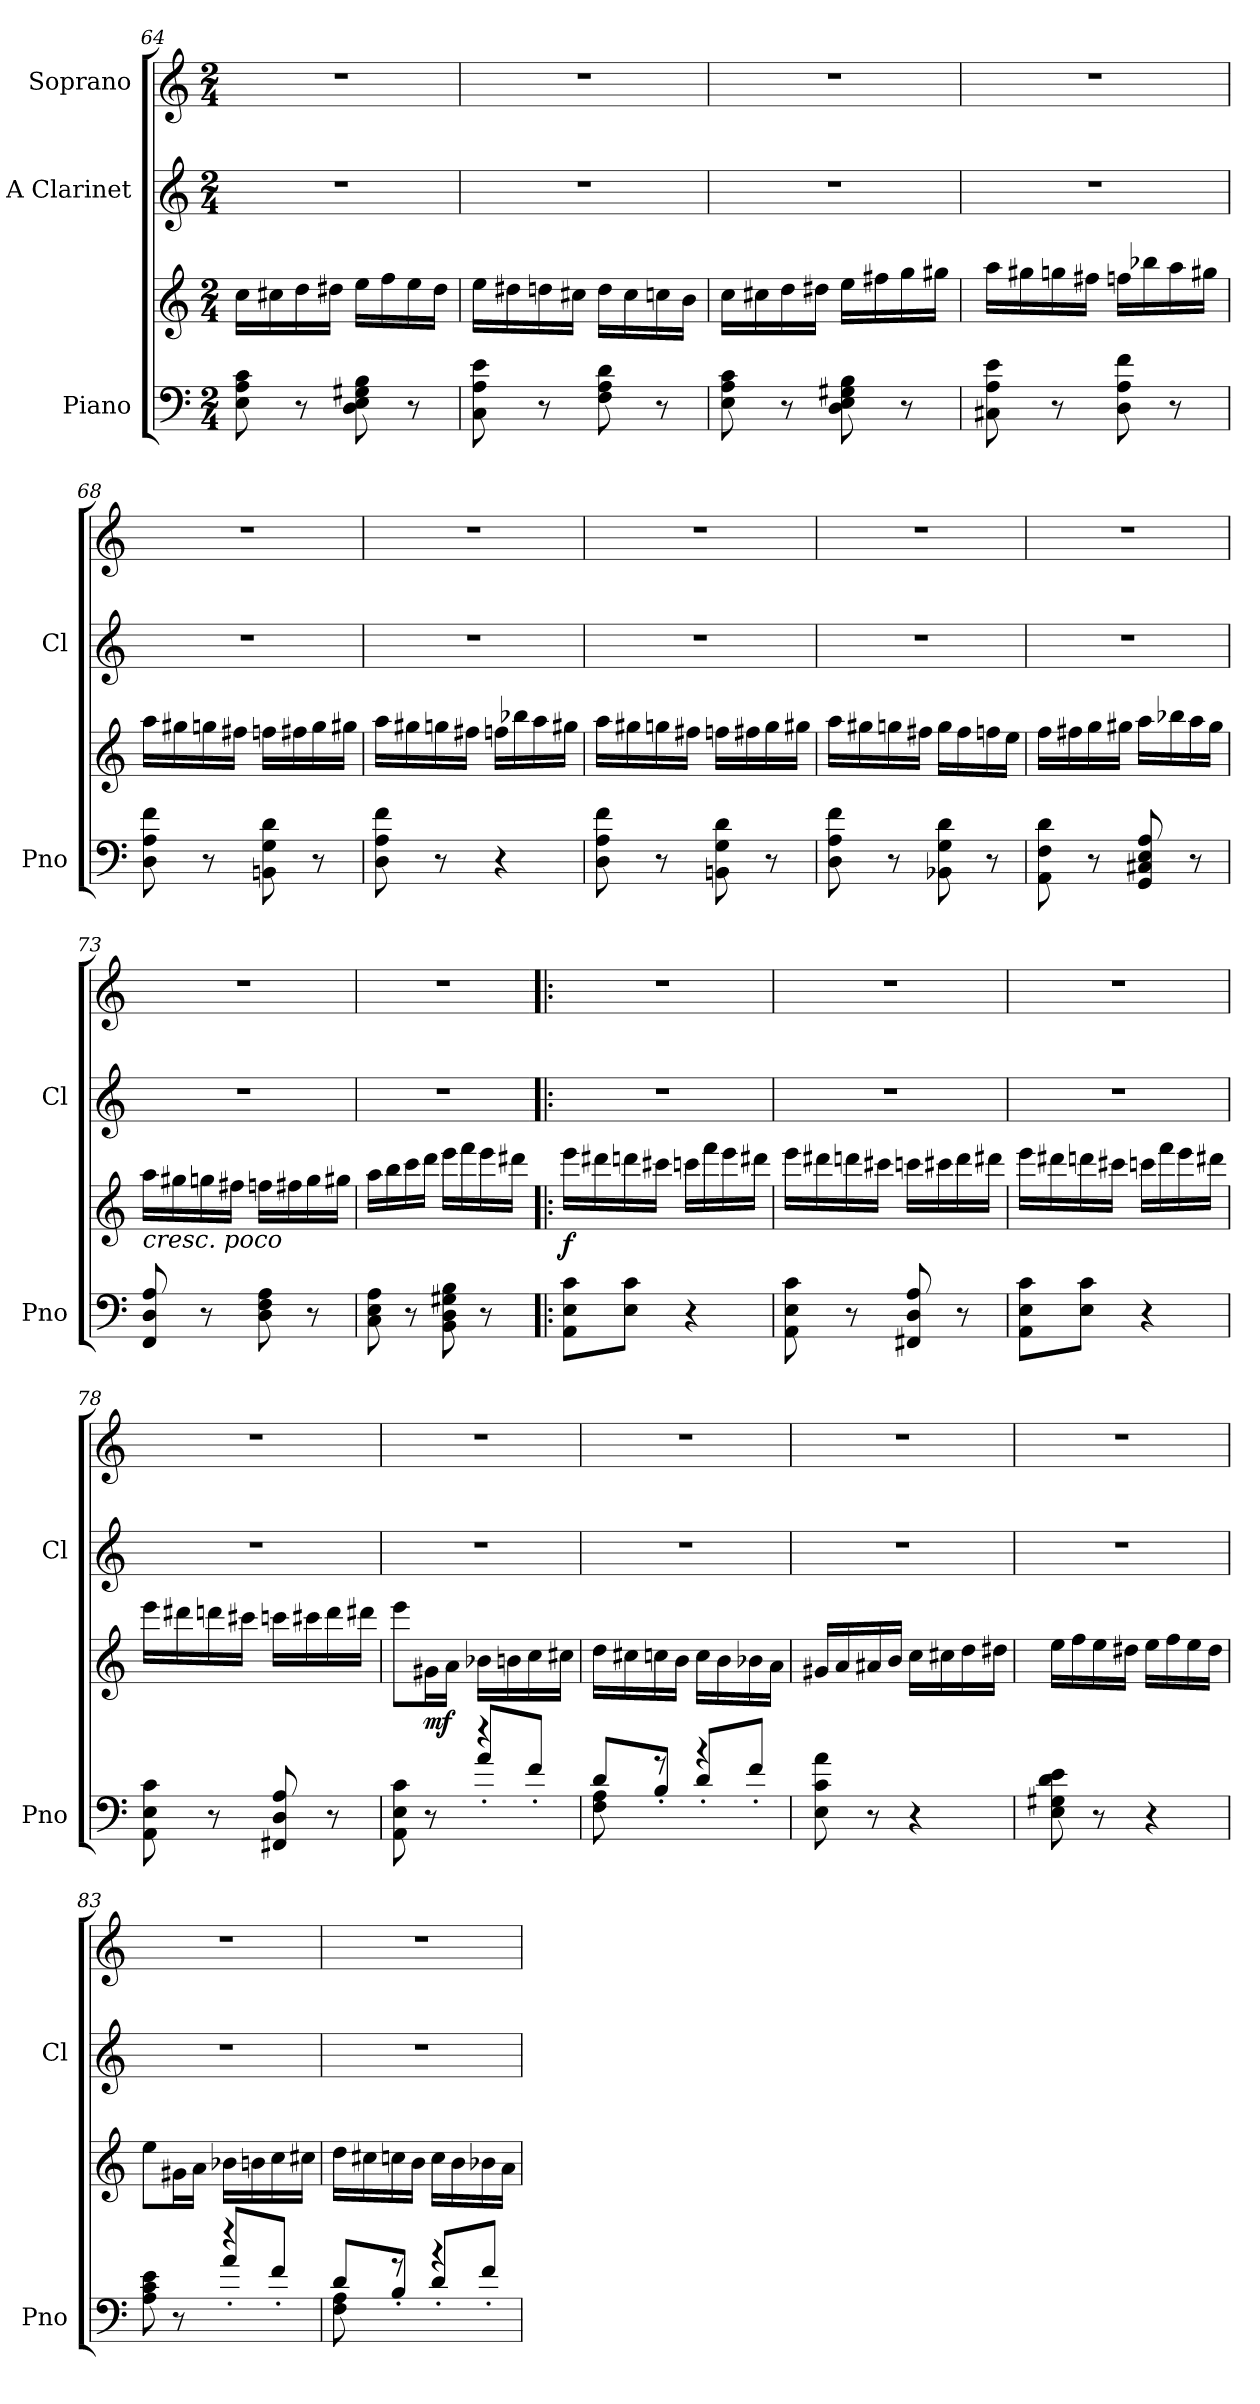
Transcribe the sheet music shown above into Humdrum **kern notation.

**kern	**kern	**dynam	**kern	**kern
*part3	*part3	*part3	*part2	*part1
*staff4	*staff3	*staff3/4	*staff2	*staff1
*I"Piano	*	*	*I"A Clarinet	*I"Soprano
*I'Pno	*	*	*I'Cl	*
*clefF4	*clefG2	*	*clefG2	*clefG2
*	*	*	*ITrd2c3	*
*k[]	*k[]	*	*k[f#c#g#]	*k[]
*M2/4	*M2/4	*	*M2/4	*M2/4
=64	=64	=64	=64	=64
8E\ 8A\ 8c\	16cc\LL	.	2r	2r
.	16cc#X\	.	.	.
8r	16dd\	.	.	.
.	16dd#X\JJ	.	.	.
8D\ 8E\ 8G#X\ 8B\	16ee\LL	.	.	.
.	16ff\	.	.	.
8r	16ee\	.	.	.
.	16dd#\JJ	.	.	.
!!LO:LB:g=z
=65	=65	=65	=65	=65
8C\ 8A\ 8e\	16ee\LL	.	2r	2r
.	16dd#X\	.	.	.
8r	16ddn\	.	.	.
.	16cc#X\JJ	.	.	.
8F\ 8A\ 8d\	16dd\LL	.	.	.
.	16cc#\	.	.	.
8r	16ccn\	.	.	.
.	16b\JJ	.	.	.
=66	=66	=66	=66	=66
8E\ 8A\ 8c\	16cc\LL	.	2r	2r
.	16cc#X\	.	.	.
8r	16dd\	.	.	.
.	16dd#X\JJ	.	.	.
8D\ 8E\ 8G#X\ 8B\	16ee\LL	.	.	.
.	16ff#X\	.	.	.
8r	16gg\	.	.	.
.	16gg#X\JJ	.	.	.
=67	=67	=67	=67	=67
8C#X\ 8A\ 8e\	16aa\LL	.	2r	2r
.	16gg#X\	.	.	.
8r	16ggn\	.	.	.
.	16ff#X\JJ	.	.	.
8D\ 8A\ 8f\	16ffn\LL	.	.	.
.	16bb-X\	.	.	.
8r	16aa\	.	.	.
.	16gg#X\JJ	.	.	.
!!LO:LB:g=z
=68	=68	=68	=68	=68
8D\ 8A\ 8f\	16aa\LL	.	2r	2r
.	16gg#X\	.	.	.
8r	16ggn\	.	.	.
.	16ff#X\JJ	.	.	.
8BBn\ 8G\ 8d\	16ffn\LL	.	.	.
.	16ff#X\	.	.	.
8r	16gg\	.	.	.
.	16gg#X\JJ	.	.	.
=69	=69	=69	=69	=69
8D\ 8A\ 8f\	16aa\LL	.	2r	2r
.	16gg#X\	.	.	.
8r	16ggn\	.	.	.
.	16ff#X\JJ	.	.	.
4r	16ffn\LL	.	.	.
.	16bb-X\	.	.	.
.	16aa\	.	.	.
.	16gg#X\JJ	.	.	.
!!LO:LB:g=z
=70	=70	=70	=70	=70
8D\ 8A\ 8f\	16aa\LL	.	2r	2r
.	16gg#X\	.	.	.
8r	16ggn\	.	.	.
.	16ff#X\JJ	.	.	.
8BBn\ 8G\ 8d\	16ffn\LL	.	.	.
.	16ff#X\	.	.	.
8r	16gg\	.	.	.
.	16gg#X\JJ	.	.	.
=71	=71	=71	=71	=71
8D\ 8A\ 8f\	16aa\LL	.	2r	2r
.	16gg#X\	.	.	.
8r	16ggn\	.	.	.
.	16ff#X\JJ	.	.	.
8BB-X\ 8G\ 8d\	16gg\LL	.	.	.
.	16ff#\	.	.	.
8r	16ffn\	.	.	.
.	16ee\JJ	.	.	.
=72	=72	=72	=72	=72
8AA\ 8F\ 8d\	16ff\LL	.	2r	2r
.	16ff#X\	.	.	.
8r	16gg\	.	.	.
.	16gg#X\JJ	.	.	.
8GG/ 8C#X/ 8E/ 8A/	16aa\LL	.	.	.
.	16bb-X\	.	.	.
8r	16aa\	.	.	.
.	16gg#\JJ	.	.	.
!!LO:LB:g=z
=73	=73	=73	=73	=73
!	!LO:TX:b:i:t=cresc. poco	!	!	!
8FF/ 8D/ 8A/	16aa\LL	.	2r	2r
.	16gg#X\	.	.	.
8r	16ggn\	.	.	.
.	16ff#X\JJ	.	.	.
8D\ 8F\ 8A\	16ffn\LL	.	.	.
.	16ff#X\	.	.	.
8r	16gg\	.	.	.
.	16gg#X\JJ	.	.	.
=74	=74	=74	=74	=74
8C\ 8E\ 8A\	16aa\LL	.	2r	2r
.	16bb\	.	.	.
8r	16ccc\	.	.	.
.	16ddd\JJ	.	.	.
8BB\ 8D\ 8G#X\ 8B\	16eee\LL	.	.	.
.	16fff\	.	.	.
8r	16eee\	.	.	.
.	16ddd#X\JJ	.	.	.
!!LO:PB:g=z
=75!|:	=75!|:	=75!|:	=75!|:	=75!|:
!	!	!LO:DY:b	!	!
8AA\ 8E\ 8c\L	16eee\LL	f	2r	2r
.	16ddd#X\	.	.	.
8E\ 8c\J	16dddn\	.	.	.
.	16ccc#X\JJ	.	.	.
4r	16cccn\LL	.	.	.
.	16fff\	.	.	.
.	16eee\	.	.	.
.	16ddd#X\JJ	.	.	.
=76	=76	=76	=76	=76
8AA\ 8E\ 8c\	16eee\LL	.	2r	2r
.	16ddd#X\	.	.	.
8r	16dddn\	.	.	.
.	16ccc#X\JJ	.	.	.
8FF#X/ 8D/ 8A/	16cccn\LL	.	.	.
.	16ccc#X\	.	.	.
8r	16ddd\	.	.	.
.	16ddd#X\JJ	.	.	.
=77	=77	=77	=77	=77
8AA\ 8E\ 8c\L	16eee\LL	.	2r	2r
.	16ddd#X\	.	.	.
8E\ 8c\J	16dddn\	.	.	.
.	16ccc#X\JJ	.	.	.
4r	16cccn\LL	.	.	.
.	16fff\	.	.	.
.	16eee\	.	.	.
.	16ddd#X\JJ	.	.	.
!!LO:LB:g=z
=78	=78	=78	=78	=78
8AA\ 8E\ 8c\	16eee\LL	.	2r	2r
.	16ddd#X\	.	.	.
8r	16dddn\	.	.	.
.	16ccc#X\JJ	.	.	.
8FF#X/ 8D/ 8A/	16cccn\LL	.	.	.
.	16ccc#X\	.	.	.
8r	16ddd\	.	.	.
.	16ddd#X\JJ	.	.	.
!!LO:LB:g=z
=79	=79	=79	=79	=79
*^	*	*	*	*
8AA\ 8E\ 8c\	4ryy	8eee\L	.	2r	2r
!	!	!	!LO:DY:b	!	!
8r	.	16g#X\L	mf	.	.
.	.	16a\JJ	.	.	.
4r	8a'>/L	16b-X\LL	.	.	.
.	.	16bn\	.	.	.
.	8f'>/J	16cc\	.	.	.
.	.	16cc#X\JJ	.	.	.
=80	=80	=80	=80	=80	=80
8F\ 8A\	8d'>/L	16dd\LL	.	2r	2r
.	.	16cc#X\	.	.	.
8r	8B'>/J	16ccn\	.	.	.
.	.	16b\JJ	.	.	.
4r	8d'>/L	16cc\LL	.	.	.
.	.	16b\	.	.	.
.	8f'>/J	16b-X\	.	.	.
.	.	16a\JJ	.	.	.
*v	*v	*	*	*	*
=81	=81	=81	=81	=81
8E\ 8c\ 8a\	16g#X/LL	.	2r	2r
.	16a/	.	.	.
8r	16a#X/	.	.	.
.	16b/JJ	.	.	.
4r	16cc\LL	.	.	.
.	16cc#X\	.	.	.
.	16dd\	.	.	.
.	16dd#X\JJ	.	.	.
!!LO:LB:g=z
=82	=82	=82	=82	=82
8E\ 8G#X\ 8d\ 8e\	16ee\LL	.	2r	2r
.	16ff\	.	.	.
8r	16ee\	.	.	.
.	16dd#X\JJ	.	.	.
4r	16ee\LL	.	.	.
.	16ff\	.	.	.
.	16ee\	.	.	.
.	16dd#\JJ	.	.	.
=83	=83	=83	=83	=83
*^	*	*	*	*
8A\ 8c\ 8e\	4ryy	8ee\L	.	2r	2r
8r	.	16g#X\L	.	.	.
.	.	16a\JJ	.	.	.
4r	8a'>/L	16b-X\LL	.	.	.
.	.	16bn\	.	.	.
.	8f'>/J	16cc\	.	.	.
.	.	16cc#X\JJ	.	.	.
!!LO:LB:g=z
=84	=84	=84	=84	=84	=84
8F\ 8A\	8d'>/L	16dd\LL	.	2r	2r
.	.	16cc#X\	.	.	.
8r	8B'>/J	16ccn\	.	.	.
.	.	16b\JJ	.	.	.
4r	8d'>/L	16cc\LL	.	.	.
.	.	16b\	.	.	.
.	8f'>/J	16b-X\	.	.	.
.	.	16a\JJ	.	.	.
*v	*v	*	*	*	*
=	=	=	=	=
*-	*-	*-	*-	*-
